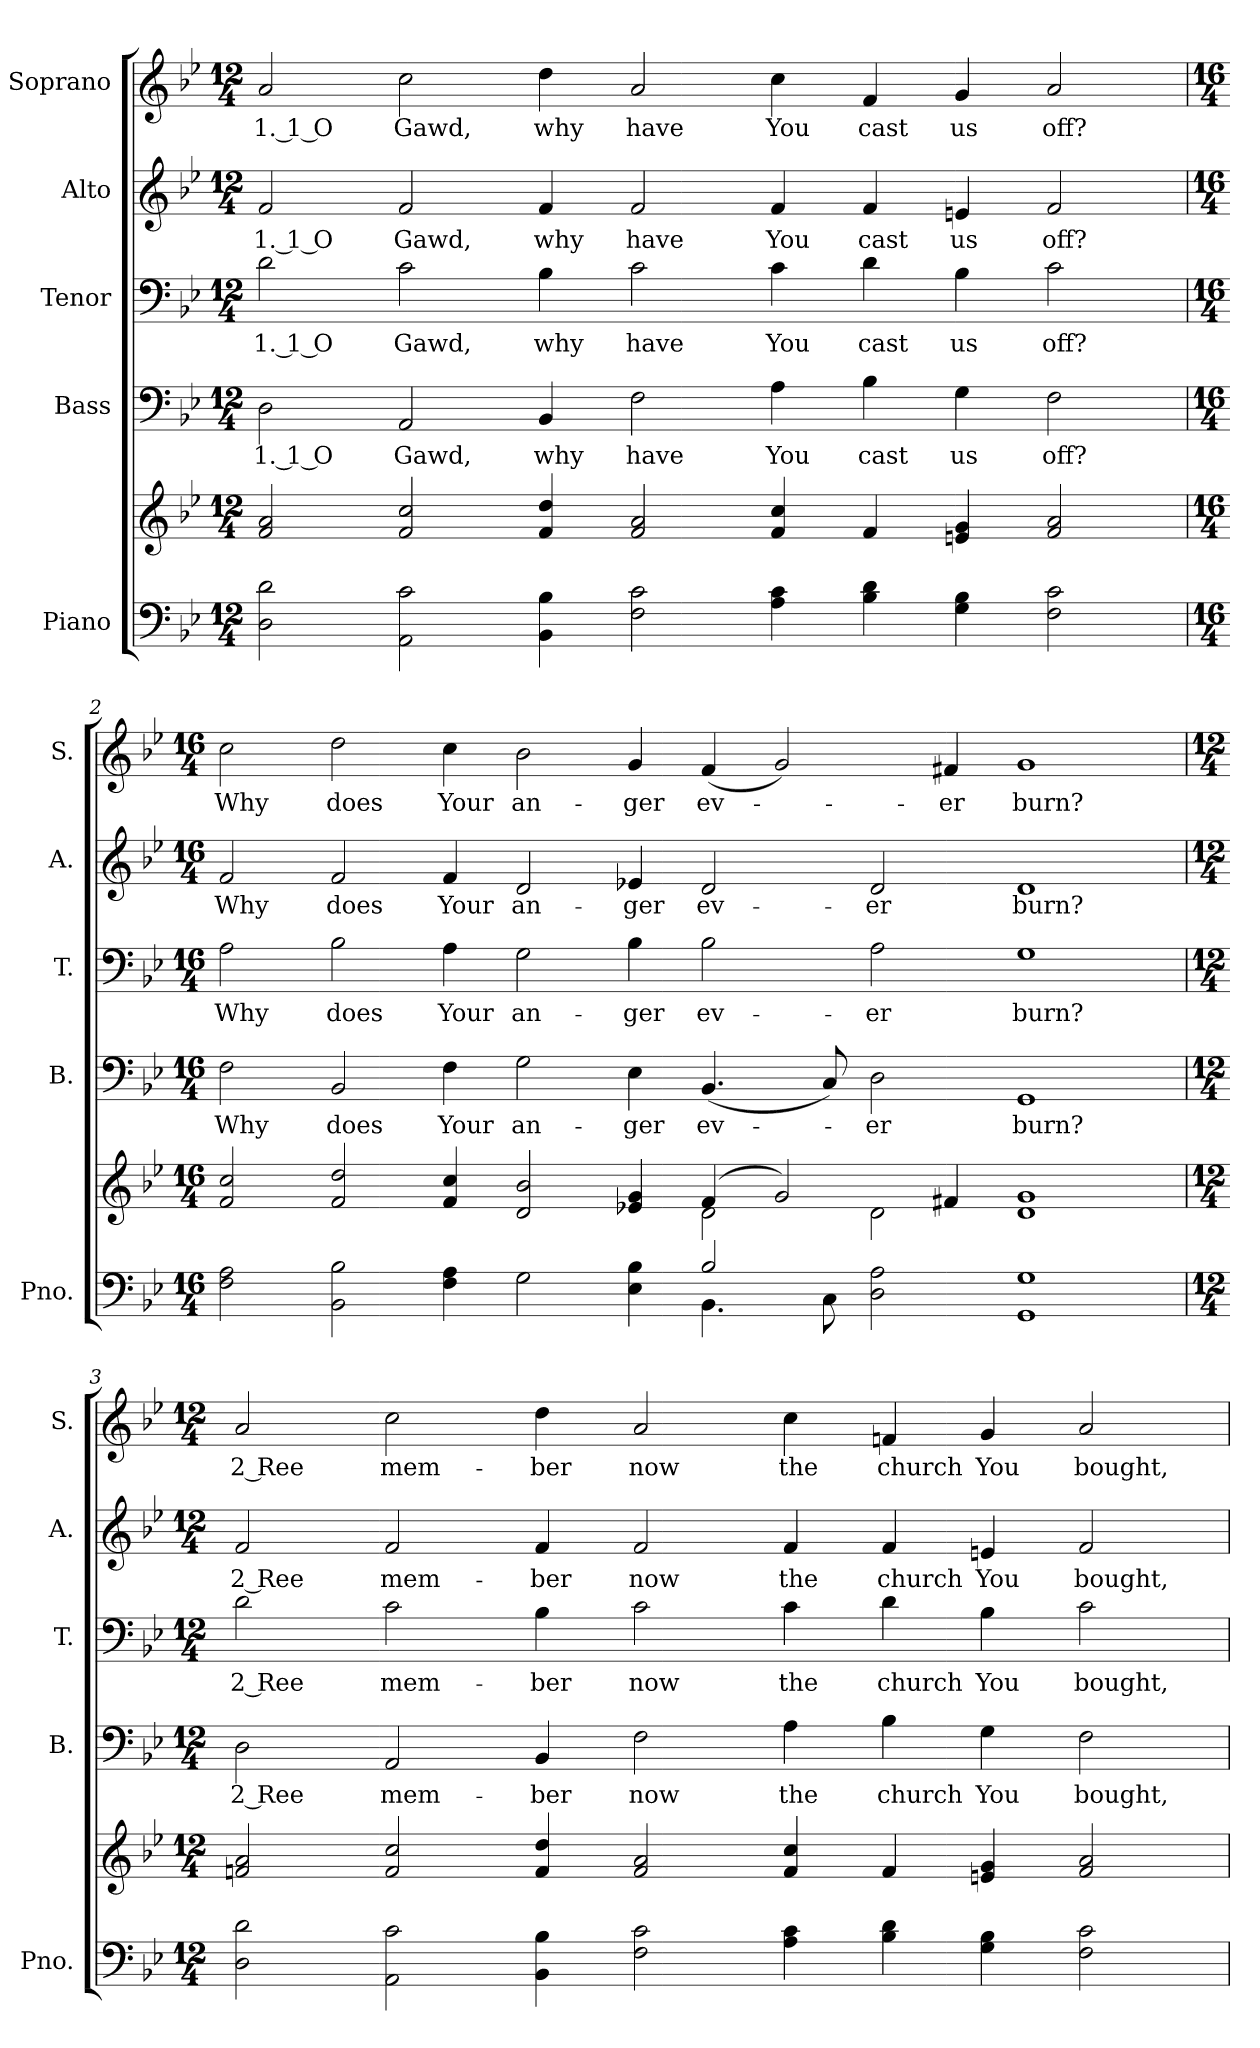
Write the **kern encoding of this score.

**kern	**kern	**kern	**text	**kern	**text	**kern	**text	**kern	**text
*part5	*part5	*part4	*part4	*part3	*part3	*part2	*part2	*part1	*part1
*staff6	*staff5	*staff4	*staff4	*staff3	*staff3	*staff2	*staff2	*staff1	*staff1
*I"Piano	*	*I"Bass	*	*I"Tenor	*	*I"Alto	*	*I"Soprano	*
*I'Pno.	*	*I'B.	*	*I'T.	*	*I'A.	*	*I'S.	*
!!LO:PB:g=z
*clefF4	*clefG2	*clefF4	*	*clefF4	*	*clefG2	*	*clefG2	*
*k[b-e-]	*k[b-e-]	*k[b-e-]	*	*k[b-e-]	*	*k[b-e-]	*	*k[b-e-]	*
*B-:	*B-:	*B-:	*	*B-:	*	*B-:	*	*B-:	*
*M12/4	*M12/4	*M12/4	*	*M12/4	*	*M12/4	*	*M12/4	*
*MM200	*MM200	*MM200	*	*MM200	*	*MM200	*	*MM200	*
=1	=1	=1	=1	=1	=1	=1	=1	=1	=1
!	!	!	!LO:LY:b:color=#000000	!	!	!	!	!	!
!	!	!	!	!	!LO:LY:b:color=#000000	!	!	!	!
!	!	!	!	!	!	!	!LO:LY:b:color=#000000	!	!
!	!	!	!	!	!	!	!	!	!LO:LY:b:color=#000000
2Di\ 2di	2fi/ 2ai	2Di\	1. 1 O	2di\	1. 1 O	2fi/	1. 1 O	2ai/	1. 1 O
!	!	!	!LO:LY:b:color=#000000	!	!	!	!	!	!
!	!	!	!	!	!LO:LY:b:color=#000000	!	!	!	!
!	!	!	!	!	!	!	!LO:LY:b:color=#000000	!	!
!	!	!	!	!	!	!	!	!	!LO:LY:b:color=#000000
2AAi\ 2ci	2fi/ 2cci	2AAi/	Gawd,	2ci\	Gawd,	2fi/	Gawd,	2cci\	Gawd,
!	!	!	!LO:LY:b:color=#000000	!	!	!	!	!	!
!	!	!	!	!	!LO:LY:b:color=#000000	!	!	!	!
!	!	!	!	!	!	!	!LO:LY:b:color=#000000	!	!
!	!	!	!	!	!	!	!	!	!LO:LY:b:color=#000000
4BB-i\ 4B-i	4fi/ 4ddi	4BB-i/	why	4B-i\	why	4fi/	why	4ddi\	why
!	!	!	!LO:LY:b:color=#000000	!	!	!	!	!	!
!	!	!	!	!	!LO:LY:b:color=#000000	!	!	!	!
!	!	!	!	!	!	!	!LO:LY:b:color=#000000	!	!
!	!	!	!	!	!	!	!	!	!LO:LY:b:color=#000000
2Fi\ 2ci	2fi/ 2ai	2Fi\	have	2ci\	have	2fi/	have	2ai/	have
!	!	!	!LO:LY:b:color=#000000	!	!	!	!	!	!
!	!	!	!	!	!LO:LY:b:color=#000000	!	!	!	!
!	!	!	!	!	!	!	!LO:LY:b:color=#000000	!	!
!	!	!	!	!	!	!	!	!	!LO:LY:b:color=#000000
4Ai\ 4ci	4fi/ 4cci	4Ai\	You	4ci\	You	4fi/	You	4cci\	You
!	!	!	!LO:LY:b:color=#000000	!	!	!	!	!	!
!	!	!	!	!	!LO:LY:b:color=#000000	!	!	!	!
!	!	!	!	!	!	!	!LO:LY:b:color=#000000	!	!
!	!	!	!	!	!	!	!	!	!LO:LY:b:color=#000000
4B-i\ 4di	4fi/	4B-i\	cast	4di\	cast	4fi/	cast	4fi/	cast
!	!	!	!LO:LY:b:color=#000000	!	!	!	!	!	!
!	!	!	!	!	!LO:LY:b:color=#000000	!	!	!	!
!	!	!	!	!	!	!	!LO:LY:b:color=#000000	!	!
!	!	!	!	!	!	!	!	!	!LO:LY:b:color=#000000
4Gi\ 4B-i	4eni/ 4gi	4Gi\	us	4B-i\	us	4eni/	us	4gi/	us
!	!	!	!LO:LY:b:color=#000000	!	!	!	!	!	!
!	!	!	!	!	!LO:LY:b:color=#000000	!	!	!	!
!	!	!	!	!	!	!	!LO:LY:b:color=#000000	!	!
!	!	!	!	!	!	!	!	!	!LO:LY:b:color=#000000
2Fi\ 2ci	2fi/ 2ai	2Fi\	off?	2ci\	off?	2fi/	off?	2ai/	off?
!!LO:PB:g=z
=2	=2	=2	=2	=2	=2	=2	=2	=2	=2
*M16/4	*M16/4	*M16/4	*	*M16/4	*	*M16/4	*	*M16/4	*
*^	*^	*	*	*	*	*	*	*	*
!	!	!	!	!	!LO:LY:b:color=#000000	!	!	!	!	!	!
!	!	!	!	!	!	!	!LO:LY:b:color=#000000	!	!	!	!
!	!	!	!	!	!	!	!	!	!LO:LY:b:color=#000000	!	!
!	!	!	!	!	!	!	!	!	!	!	!LO:LY:b:color=#000000
2Fi\ 2Ai	1ryy	2fi/ 2cci	1ryy	2Fi\	Why	2Ai\	Why	2fi/	Why	2cci\	Why
!	!	!	!	!	!LO:LY:b:color=#000000	!	!	!	!	!	!
!	!	!	!	!	!	!	!LO:LY:b:color=#000000	!	!	!	!
!	!	!	!	!	!	!	!	!	!LO:LY:b:color=#000000	!	!
!	!	!	!	!	!	!	!	!	!	!	!LO:LY:b:color=#000000
2BB-i\ 2B-i	.	2fi/ 2ddi	.	2BB-i/	does	2B-i\	does	2fi/	does	2ddi\	does
!	!	!	!	!	!LO:LY:b:color=#000000	!	!	!	!	!	!
!	!	!	!	!	!	!	!LO:LY:b:color=#000000	!	!	!	!
!	!	!	!	!	!	!	!	!	!LO:LY:b:color=#000000	!	!
!	!	!	!	!	!	!	!	!	!	!	!LO:LY:b:color=#000000
4Fi\ 4Ai	1ryy	4fi/ 4cci	1ryy	4Fi\	Your	4Ai\	Your	4fi/	Your	4cci\	Your
!	!	!	!	!	!LO:LY:b:color=#000000	!	!	!	!	!	!
!	!	!	!	!	!	!	!LO:LY:b:color=#000000	!	!	!	!
!	!	!	!	!	!	!	!	!	!LO:LY:b:color=#000000	!	!
!	!	!	!	!	!	!	!	!	!	!	!LO:LY:b:color=#000000
2Gi\	.	2di/ 2b-i	.	2Gi\	an-	2Gi\	an-	2di/	an-	2b-i\	an-
!	!	!	!	!	!LO:LY:b:color=#000000	!	!	!	!	!	!
!	!	!	!	!	!	!	!LO:LY:b:color=#000000	!	!	!	!
!	!	!	!	!	!	!	!	!	!LO:LY:b:color=#000000	!	!
!	!	!	!	!	!	!	!	!	!	!	!LO:LY:b:color=#000000
4E-i\ 4B-i	.	4e-Xi/ 4gi	.	4E-i\	-ger	4B-i\	-ger	4e-Xi/	-ger	4gi/	-ger
!	!	!	!	!	!LO:LY:b:color=#000000	!	!	!	!	!	!
!	!	!	!	!	!	!	!LO:LY:b:color=#000000	!	!	!	!
!	!	!	!	!	!	!	!	!	!LO:LY:b:color=#000000	!	!
!	!	!	!	!	!	!	!	!	!	!	!LO:LY:b:color=#000000
2B-i/	4.BB-i\	(4fi/	2di\	(4.BB-i/	ev-	2B-i\	ev-	2di/	ev-	(4fi/	ev-
.	.	2gi/)	.	.	.	.	.	.	.	2gi/)	.
.	8Ci\	.	.	8Ci/)	.	.	.	.	.	.	.
!	!	!	!	!	!LO:LY:b:color=#000000	!	!	!	!	!	!
!	!	!	!	!	!	!	!LO:LY:b:color=#000000	!	!	!	!
!	!	!	!	!	!	!	!	!	!LO:LY:b:color=#000000	!	!
2Di\ 2Ai	2ryy	.	2di\	2Di\	-er	2Ai\	-er	2di/	-er	.	.
!	!	!	!	!	!	!	!	!	!	!	!LO:LY:b:color=#000000
.	.	4f#Xi/	.	.	.	.	.	.	.	4f#Xi/	-er
!	!	!	!	!	!LO:LY:b:color=#000000	!	!	!	!	!	!
!	!	!	!	!	!	!	!LO:LY:b:color=#000000	!	!	!	!
!	!	!	!	!	!	!	!	!	!LO:LY:b:color=#000000	!	!
!	!	!	!	!	!	!	!	!	!	!	!LO:LY:b:color=#000000
1GGi 1Gi	1ryy	1di 1gi	1ryy	1GGi	burn?	1Gi	burn?	1di	burn?	1gi	burn?
*v	*v	*	*	*	*	*	*	*	*	*	*
*	*v	*v	*	*	*	*	*	*	*	*
!!LO:PB:g=z
=3	=3	=3	=3	=3	=3	=3	=3	=3	=3
*M12/4	*M12/4	*M12/4	*	*M12/4	*	*M12/4	*	*M12/4	*
*^	*^	*	*	*	*	*	*	*	*
!	!	!	!	!	!LO:LY:b:color=#000000	!	!	!	!	!	!
*v	*v	*	*	*	*	*	*	*	*	*	*
*	*v	*v	*	*	*	*	*	*	*	*
*^	*^	*	*	*	*	*	*	*	*
!	!	!	!	!	!	!	!LO:LY:b:color=#000000	!	!	!	!
*v	*v	*	*	*	*	*	*	*	*	*	*
*	*v	*v	*	*	*	*	*	*	*	*
*^	*^	*	*	*	*	*	*	*	*
!	!	!	!	!	!	!	!	!	!LO:LY:b:color=#000000	!	!
*v	*v	*	*	*	*	*	*	*	*	*	*
*	*v	*v	*	*	*	*	*	*	*	*
*^	*^	*	*	*	*	*	*	*	*
!	!	!	!	!	!	!	!	!	!	!	!LO:LY:b:color=#000000
*v	*v	*	*	*	*	*	*	*	*	*	*
*	*v	*v	*	*	*	*	*	*	*	*
2Di\ 2di	2fni/ 2ai	2Di\	2 Ree	2di\	2 Ree	2fi/	2 Ree	2ai/	2 Ree
!	!	!	!LO:LY:b:color=#000000	!	!	!	!	!	!
!	!	!	!	!	!LO:LY:b:color=#000000	!	!	!	!
!	!	!	!	!	!	!	!LO:LY:b:color=#000000	!	!
!	!	!	!	!	!	!	!	!	!LO:LY:b:color=#000000
2AAi\ 2ci	2fi/ 2cci	2AAi/	mem-	2ci\	mem-	2fi/	mem-	2cci\	mem-
!	!	!	!LO:LY:b:color=#000000	!	!	!	!	!	!
!	!	!	!	!	!LO:LY:b:color=#000000	!	!	!	!
!	!	!	!	!	!	!	!LO:LY:b:color=#000000	!	!
!	!	!	!	!	!	!	!	!	!LO:LY:b:color=#000000
4BB-i\ 4B-i	4fi/ 4ddi	4BB-i/	-ber	4B-i\	-ber	4fi/	-ber	4ddi\	-ber
!	!	!	!LO:LY:b:color=#000000	!	!	!	!	!	!
!	!	!	!	!	!LO:LY:b:color=#000000	!	!	!	!
!	!	!	!	!	!	!	!LO:LY:b:color=#000000	!	!
!	!	!	!	!	!	!	!	!	!LO:LY:b:color=#000000
2Fi\ 2ci	2fi/ 2ai	2Fi\	now	2ci\	now	2fi/	now	2ai/	now
!	!	!	!LO:LY:b:color=#000000	!	!	!	!	!	!
!	!	!	!	!	!LO:LY:b:color=#000000	!	!	!	!
!	!	!	!	!	!	!	!LO:LY:b:color=#000000	!	!
!	!	!	!	!	!	!	!	!	!LO:LY:b:color=#000000
4Ai\ 4ci	4fi/ 4cci	4Ai\	the	4ci\	the	4fi/	the	4cci\	the
!	!	!	!LO:LY:b:color=#000000	!	!	!	!	!	!
!	!	!	!	!	!LO:LY:b:color=#000000	!	!	!	!
!	!	!	!	!	!	!	!LO:LY:b:color=#000000	!	!
!	!	!	!	!	!	!	!	!	!LO:LY:b:color=#000000
4B-i\ 4di	4fi/	4B-i\	church	4di\	church	4fi/	church	4fni/	church
!	!	!	!LO:LY:b:color=#000000	!	!	!	!	!	!
!	!	!	!	!	!LO:LY:b:color=#000000	!	!	!	!
!	!	!	!	!	!	!	!LO:LY:b:color=#000000	!	!
!	!	!	!	!	!	!	!	!	!LO:LY:b:color=#000000
4Gi\ 4B-i	4eni/ 4gi	4Gi\	You	4B-i\	You	4eni/	You	4gi/	You
!	!	!	!LO:LY:b:color=#000000	!	!	!	!	!	!
!	!	!	!	!	!LO:LY:b:color=#000000	!	!	!	!
!	!	!	!	!	!	!	!LO:LY:b:color=#000000	!	!
!	!	!	!	!	!	!	!	!	!LO:LY:b:color=#000000
2Fi\ 2ci	2fi/ 2ai	2Fi\	bought,	2ci\	bought,	2fi/	bought,	2ai/	bought,
=	=	=	=	=	=	=	=	=	=
*-	*-	*-	*-	*-	*-	*-	*-	*-	*-
